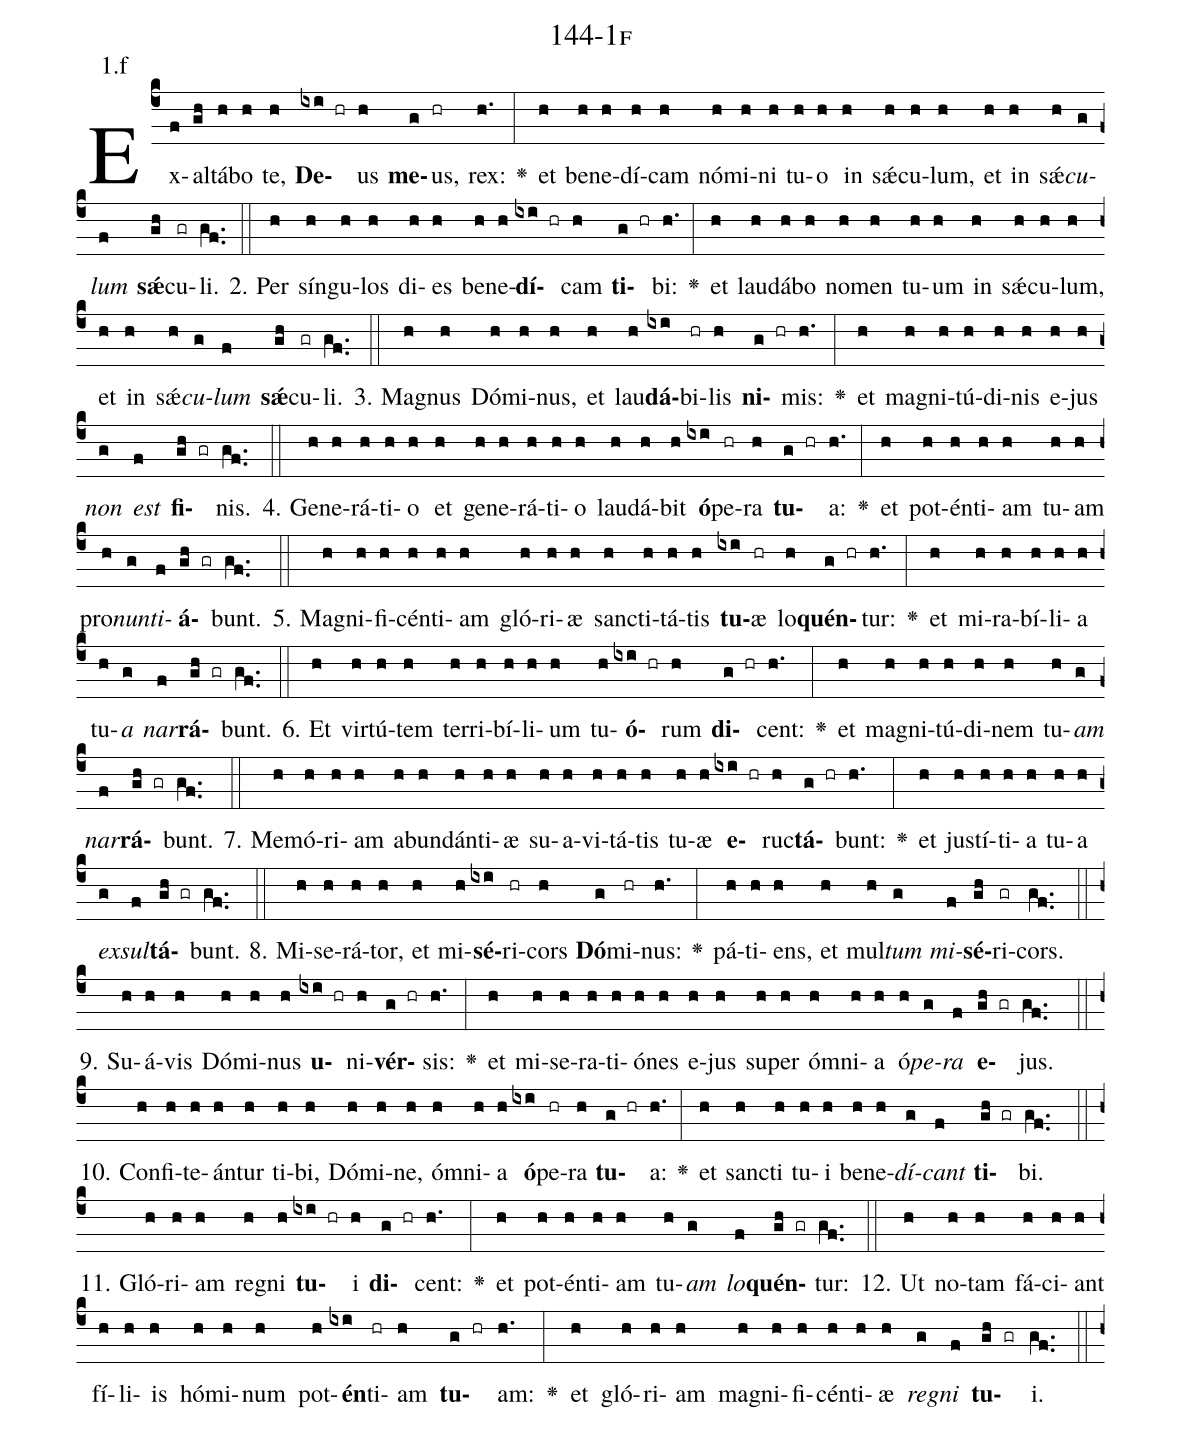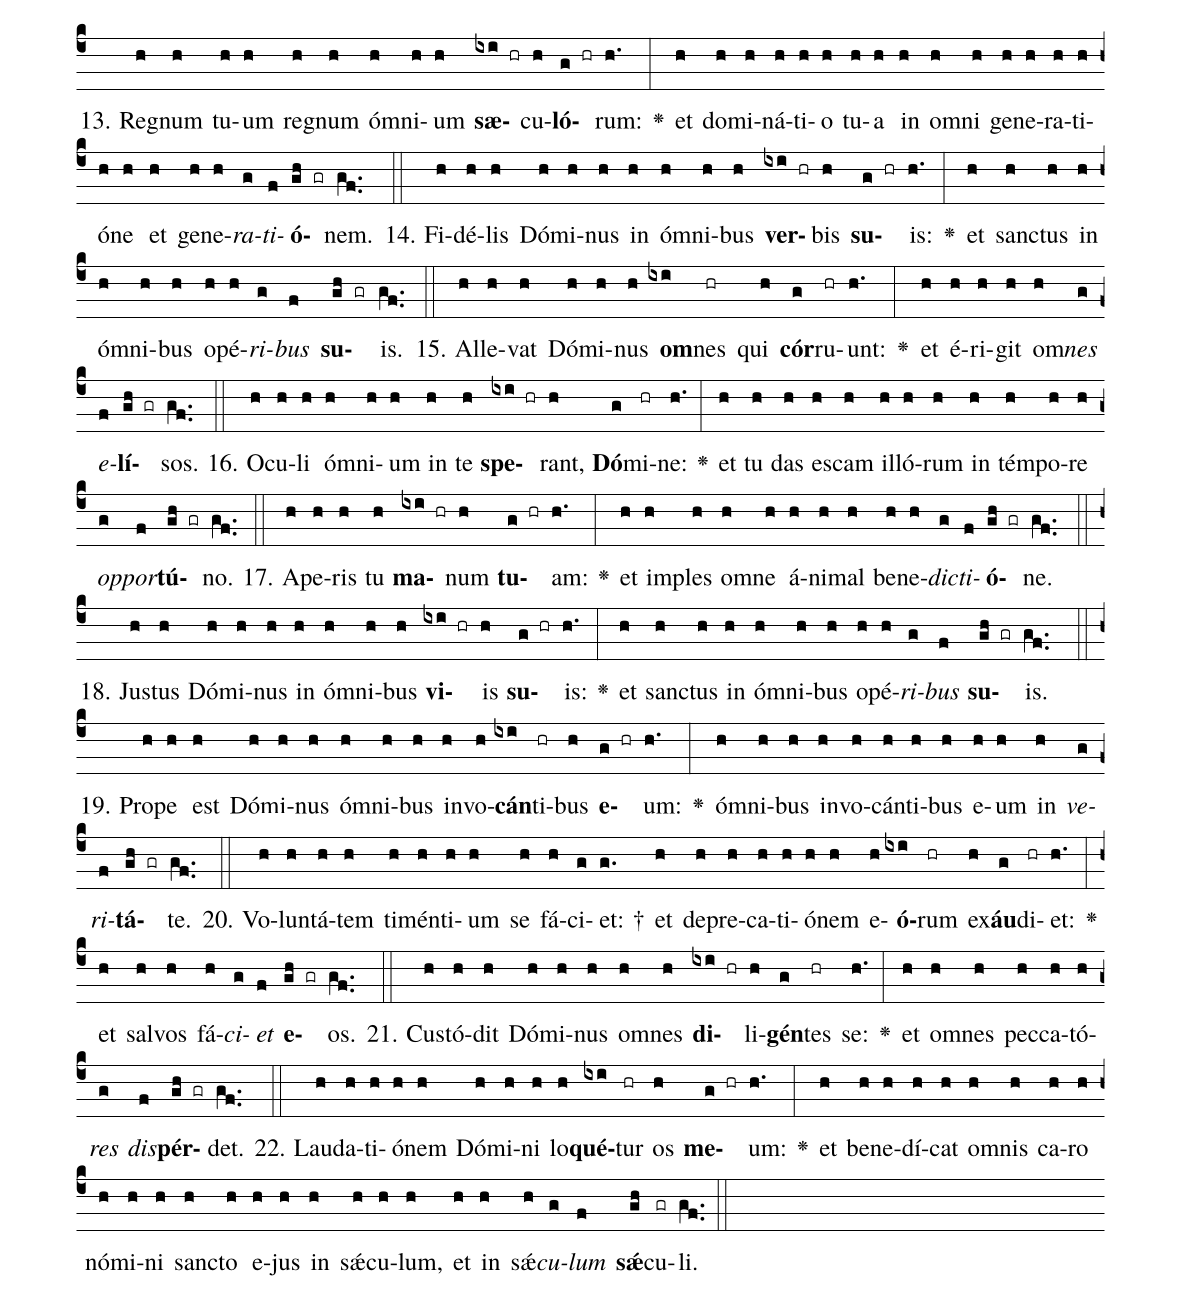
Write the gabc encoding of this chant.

name: 144-1f;
annotation: 1.f;
%%
(c4)Ex(f)al(gh)tá(h)bo(h) te,(h) <b>De</b>(ixi hr)us(h) <b>me</b>(g)us,(hr) rex:(h.) <v>\greheightstar</v>(:) et(h) be(h)ne(h)dí(h)cam(h) nó(h)mi(h)ni(h) tu(h)o(h) in(h) sǽ(h)cu(h)lum,(h) et(h) in(h) sǽ(h)<i>cu</i>(g)<i>lum</i>(f) <b>sǽ</b>(gh)cu(gr)li.(gf..) (::)
2. Per(h) sín(h)gu(h)los(h) di(h)es(h) be(h)ne(h)<b>dí</b>(ixi hr)cam(h) <b>ti</b>(g hr)bi:(h.) <v>\greheightstar</v>(:) et(h) lau(h)dá(h)bo(h) no(h)men(h) tu(h)um(h) in(h) sǽ(h)cu(h)lum,(h) et(h) in(h) sǽ(h)<i>cu</i>(g)<i>lum</i>(f) <b>sǽ</b>(gh)cu(gr)li.(gf..) (::)
3. Ma(h)gnus(h) Dó(h)mi(h)nus,(h) et(h) lau(h)<b>dá</b>(ixi)bi(hr)lis(h) <b>ni</b>(g hr)mis:(h.) <v>\greheightstar</v>(:) et(h) ma(h)gni(h)tú(h)di(h)nis(h) e(h)jus(h) <i>non</i>(g) <i>est</i>(f) <b>fi</b>(gh gr)nis.(gf..) (::)
4. Ge(h)ne(h)rá(h)ti(h)o(h) et(h) ge(h)ne(h)rá(h)ti(h)o(h) lau(h)dá(h)bit(h) <b>ó</b>(ixi)pe(hr)ra(h) <b>tu</b>(g hr)a:(h.) <v>\greheightstar</v>(:) et(h) pot(h)én(h)ti(h)am(h) tu(h)am(h) pro(h)<i>nun</i>(g)<i>ti</i>(f)<b>á</b>(gh gr)bunt.(gf..) (::)
5. Ma(h)gni(h)fi(h)cén(h)ti(h)am(h) gló(h)ri(h)æ(h) sanc(h)ti(h)tá(h)tis(h) <b>tu</b>(ixi)æ(hr) lo(h)<b>quén</b>(g hr)tur:(h.) <v>\greheightstar</v>(:) et(h) mi(h)ra(h)bí(h)li(h)a(h) tu(h)<i>a</i>(g) <i>nar</i>(f)<b>rá</b>(gh gr)bunt.(gf..) (::)
6. Et(h) vir(h)tú(h)tem(h) ter(h)ri(h)bí(h)li(h)um(h) tu(h)<b>ó</b>(ixi hr)rum(h) <b>di</b>(g hr)cent:(h.) <v>\greheightstar</v>(:) et(h) ma(h)gni(h)tú(h)di(h)nem(h) tu(h)<i>am</i>(g) <i>nar</i>(f)<b>rá</b>(gh gr)bunt.(gf..) (::)
7. Me(h)mó(h)ri(h)am(h) ab(h)un(h)dán(h)ti(h)æ(h) su(h)a(h)vi(h)tá(h)tis(h) tu(h)æ(h) <b>e</b>(ixi hr)ruc(h)<b>tá</b>(g hr)bunt:(h.) <v>\greheightstar</v>(:) et(h) jus(h)tí(h)ti(h)a(h) tu(h)a(h) <i>ex</i>(g)<i>sul</i>(f)<b>tá</b>(gh gr)bunt.(gf..) (::)
8. Mi(h)se(h)rá(h)tor,(h) et(h) mi(h)<b>sé</b>(ixi)ri(hr)cors(h) <b>Dó</b>(g)mi(hr)nus:(h.) <v>\greheightstar</v>(:) pá(h)ti(h)ens,(h) et(h) mul(h)<i>tum</i>(g) <i>mi</i>(f)<b>sé</b>(gh)ri(gr)cors.(gf..) (::)
9. Su(h)á(h)vis(h) Dó(h)mi(h)nus(h) <b>u</b>(ixi hr)ni(h)<b>vér</b>(g hr)sis:(h.) <v>\greheightstar</v>(:) et(h) mi(h)se(h)ra(h)ti(h)ó(h)nes(h) e(h)jus(h) su(h)per(h) óm(h)ni(h)a(h) ó(h)<i>pe</i>(g)<i>ra</i>(f) <b>e</b>(gh gr)jus.(gf..) (::)
10. Con(h)fi(h)te(h)án(h)tur(h) ti(h)bi,(h) Dó(h)mi(h)ne,(h) óm(h)ni(h)a(h) <b>ó</b>(ixi)pe(hr)ra(h) <b>tu</b>(g hr)a:(h.) <v>\greheightstar</v>(:) et(h) sanc(h)ti(h) tu(h)i(h) be(h)ne(h)<i>dí</i>(g)<i>cant</i>(f) <b>ti</b>(gh gr)bi.(gf..) (::)
11. Gló(h)ri(h)am(h) re(h)gni(h) <b>tu</b>(ixi hr)i(h) <b>di</b>(g hr)cent:(h.) <v>\greheightstar</v>(:) et(h) pot(h)én(h)ti(h)am(h) tu(h)<i>am</i>(g) <i>lo</i>(f)<b>quén</b>(gh gr)tur:(gf..) (::)
12. Ut(h) no(h)tam(h) fá(h)ci(h)ant(h) fí(h)li(h)is(h) hó(h)mi(h)num(h) pot(h)<b>én</b>(ixi)ti(hr)am(h) <b>tu</b>(g hr)am:(h.) <v>\greheightstar</v>(:) et(h) gló(h)ri(h)am(h) ma(h)gni(h)fi(h)cén(h)ti(h)æ(h) <i>re</i>(g)<i>gni</i>(f) <b>tu</b>(gh gr)i.(gf..) (::)
13. Re(h)gnum(h) tu(h)um(h) re(h)gnum(h) óm(h)ni(h)um(h) <b>sæ</b>(ixi hr)cu(h)<b>ló</b>(g hr)rum:(h.) <v>\greheightstar</v>(:) et(h) do(h)mi(h)ná(h)ti(h)o(h) tu(h)a(h) in(h) om(h)ni(h) ge(h)ne(h)ra(h)ti(h)ó(h)ne(h) et(h) ge(h)ne(h)<i>ra</i>(g)<i>ti</i>(f)<b>ó</b>(gh gr)nem.(gf..) (::)
14. Fi(h)dé(h)lis(h) Dó(h)mi(h)nus(h) in(h) óm(h)ni(h)bus(h) <b>ver</b>(ixi hr)bis(h) <b>su</b>(g hr)is:(h.) <v>\greheightstar</v>(:) et(h) sanc(h)tus(h) in(h) óm(h)ni(h)bus(h) o(h)pé(h)<i>ri</i>(g)<i>bus</i>(f) <b>su</b>(gh gr)is.(gf..) (::)
15. Al(h)le(h)vat(h) Dó(h)mi(h)nus(h) <b>om</b>(ixi)nes(hr) qui(h) <b>cór</b>(g)ru(hr)unt:(h.) <v>\greheightstar</v>(:) et(h) é(h)ri(h)git(h) om(h)<i>nes</i>(g) <i>e</i>(f)<b>lí</b>(gh gr)sos.(gf..) (::)
16. O(h)cu(h)li(h) óm(h)ni(h)um(h) in(h) te(h) <b>spe</b>(ixi hr)rant,(h) <b>Dó</b>(g)mi(hr)ne:(h.) <v>\greheightstar</v>(:) et(h) tu(h) das(h) es(h)cam(h) il(h)ló(h)rum(h) in(h) tém(h)po(h)re(h) <i>op</i>(g)<i>por</i>(f)<b>tú</b>(gh gr)no.(gf..) (::)
17. A(h)pe(h)ris(h) tu(h) <b>ma</b>(ixi hr)num(h) <b>tu</b>(g hr)am:(h.) <v>\greheightstar</v>(:) et(h) im(h)ples(h) om(h)ne(h) á(h)ni(h)mal(h) be(h)ne(h)<i>dic</i>(g)<i>ti</i>(f)<b>ó</b>(gh gr)ne.(gf..) (::)
18. Jus(h)tus(h) Dó(h)mi(h)nus(h) in(h) óm(h)ni(h)bus(h) <b>vi</b>(ixi hr)is(h) <b>su</b>(g hr)is:(h.) <v>\greheightstar</v>(:) et(h) sanc(h)tus(h) in(h) óm(h)ni(h)bus(h) o(h)pé(h)<i>ri</i>(g)<i>bus</i>(f) <b>su</b>(gh gr)is.(gf..) (::)
19. Pro(h)pe(h) est(h) Dó(h)mi(h)nus(h) óm(h)ni(h)bus(h) in(h)vo(h)<b>cán</b>(ixi)ti(hr)bus(h) <b>e</b>(g hr)um:(h.) <v>\greheightstar</v>(:) óm(h)ni(h)bus(h) in(h)vo(h)cán(h)ti(h)bus(h) e(h)um(h) in(h) <i>ve</i>(g)<i>ri</i>(f)<b>tá</b>(gh gr)te.(gf..) (::)
20. Vo(h)lun(h)tá(h)tem(h) ti(h)mén(h)ti(h)um(h) se(h) fá(h)ci(g)et: †(g.) et(h) de(h)pre(h)ca(h)ti(h)ó(h)nem(h) e(h)<b>ó</b>(ixi)rum(hr) ex(h)<b>áu</b>(g)di(hr)et:(h.) <v>\greheightstar</v>(:) et(h) sal(h)vos(h) fá(h)<i>ci</i>(g)<i>et</i>(f) <b>e</b>(gh gr)os.(gf..) (::)
21. Cus(h)tó(h)dit(h) Dó(h)mi(h)nus(h) om(h)nes(h) <b>di</b>(ixi hr)li(h)<b>gén</b>(g)tes(hr) se:(h.) <v>\greheightstar</v>(:) et(h) om(h)nes(h) pec(h)ca(h)tó(h)<i>res</i>(g) <i>dis</i>(f)<b>pér</b>(gh gr)det.(gf..) (::)
22. Lau(h)da(h)ti(h)ó(h)nem(h) Dó(h)mi(h)ni(h) lo(h)<b>qué</b>(ixi)tur(hr) os(h) <b>me</b>(g hr)um:(h.) <v>\greheightstar</v>(:) et(h) be(h)ne(h)dí(h)cat(h) om(h)nis(h) ca(h)ro(h) nó(h)mi(h)ni(h) sanc(h)to(h) e(h)jus(h) in(h) sǽ(h)cu(h)lum,(h) et(h) in(h) sǽ(h)<i>cu</i>(g)<i>lum</i>(f) <b>sǽ</b>(gh)cu(gr)li.(gf..) (::)
